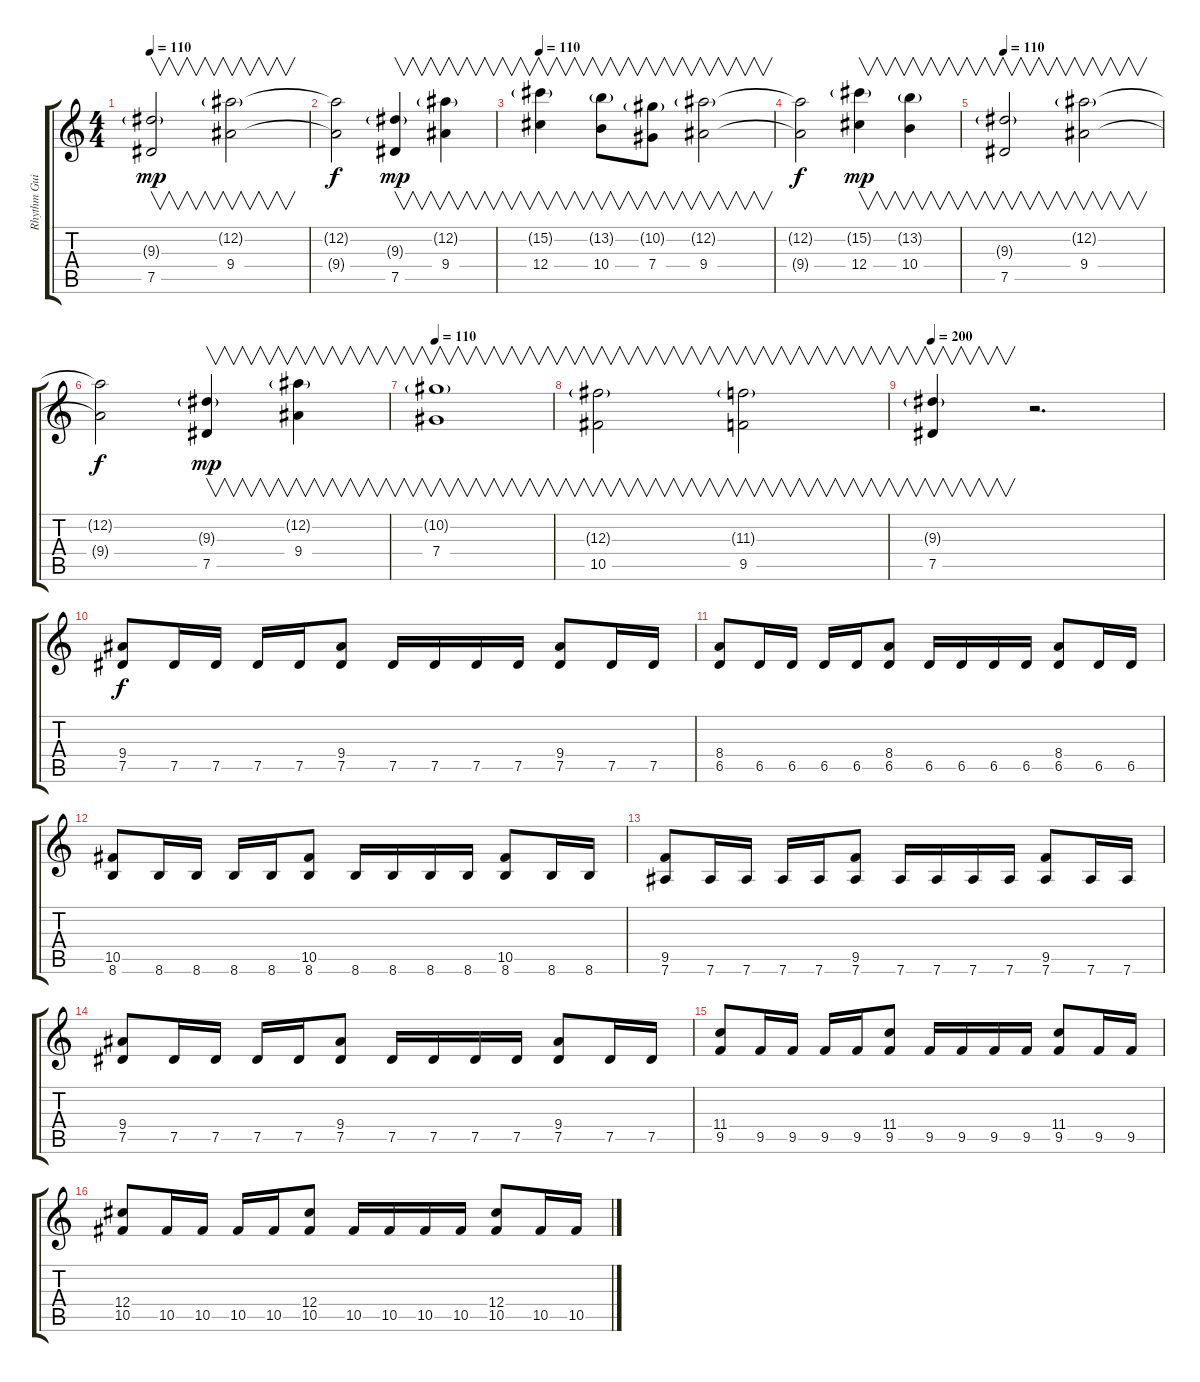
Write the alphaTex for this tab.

\track ("Rhythm Guitar" "Rhythm Gui") {instrument distortionguitar}
\staff {score tabs}
\tuning (Eb4 Bb3 Gb3 Db3 Ab2 Eb2) {hide}
\ts (4 4)
\tempo 110
\clef g2
\ks c
(9.3{g} 7.5).2{v dy mp} (12.2{g} 9.4).2{v} |
(12.2{t} 9.4{t}).2{dy f} (9.3{g} 7.5).4{v dy mp} (12.2{g} 9.4).4{v} |
\tempo 110
(15.2{g} 12.4).4{v} (13.2{g} 10.4).8{v} (10.2{g} 7.4).8{v} (12.2{g} 9.4).2{v} |
(12.2{t} 9.4{t}).2{dy f} (15.2{g} 12.4).4{v dy mp} (13.2{g} 10.4).4{v} |
\tempo 110
(9.3{g} 7.5).2{v} (12.2{g} 9.4).2{v} |
(12.2{t} 9.4{t}).2{dy f} (9.3{g} 7.5).4{v dy mp} (12.2{g} 9.4).4{v} |
\tempo 110
(10.2{g} 7.4).1{v} |
(12.3{g} 10.5).2{v} (11.3{g} 9.5).2{v} |
\tempo 200
(9.3{g} 7.5).4{v} r.2{d} |
(9.4 7.5).8{dy f instrument distortionguitar} 7.5.16 7.5.16 7.5.16 7.5.16 (9.4 7.5).8 7.5.16 7.5.16 7.5.16 7.5.16 (9.4 7.5).8 7.5.16 7.5.16 |
(8.4 6.5).8 6.5.16 6.5.16 6.5.16 6.5.16 (8.4 6.5).8 6.5.16 6.5.16 6.5.16 6.5.16 (8.4 6.5).8 6.5.16 6.5.16 |
(10.5 8.6).8 8.6.16 8.6.16 8.6.16 8.6.16 (10.5 8.6).8 8.6.16 8.6.16 8.6.16 8.6.16 (10.5 8.6).8 8.6.16 8.6.16 |
(9.5 7.6).8 7.6.16 7.6.16 7.6.16 7.6.16 (9.5 7.6).8 7.6.16 7.6.16 7.6.16 7.6.16 (9.5 7.6).8 7.6.16 7.6.16 |
(9.4 7.5).8 7.5.16 7.5.16 7.5.16 7.5.16 (9.4 7.5).8 7.5.16 7.5.16 7.5.16 7.5.16 (9.4 7.5).8 7.5.16 7.5.16 |
(11.4 9.5).8 9.5.16 9.5.16 9.5.16 9.5.16 (11.4 9.5).8 9.5.16 9.5.16 9.5.16 9.5.16 (11.4 9.5).8 9.5.16 9.5.16 |
(12.4 10.5).8 10.5.16 10.5.16 10.5.16 10.5.16 (12.4 10.5).8 10.5.16 10.5.16 10.5.16 10.5.16 (12.4 10.5).8 10.5.16 10.5.16
